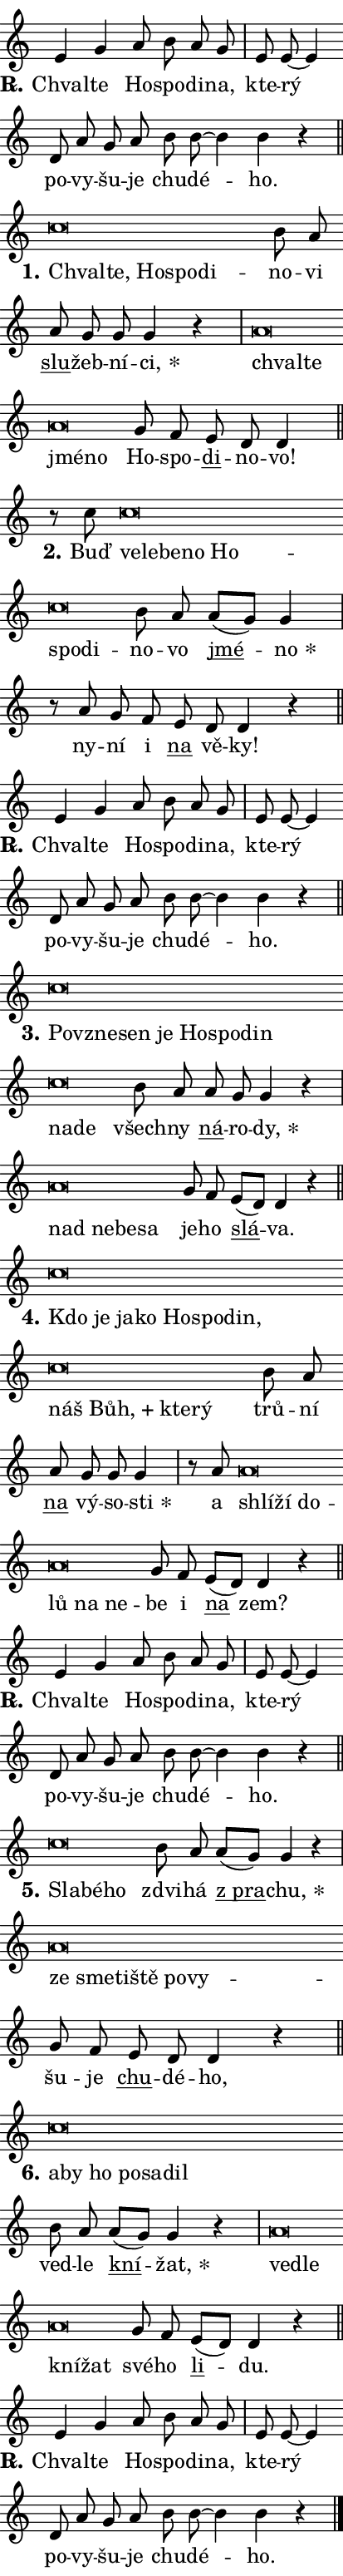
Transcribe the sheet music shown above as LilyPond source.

\version "2.22.1"
\header { tagline = "" }
\paper {
  indent = 0\cm
  top-margin = 0\cm
  right-margin = 0\cm
  bottom-margin = 0\cm
  left-margin = 0\cm
  paper-width = 7\cm
  page-breaking = #ly:one-page-breaking
  system-system-spacing.basic-distance = #11
  score-system-spacing.basic-distance = #11
  ragged-last = ##f
}


%% Author: Thomas Morley
%% https://lists.gnu.org/archive/html/lilypond-user/2020-05/msg00002.html
#(define (line-position grob)
"Returns position of @var[grob} in current system:
   @code{'start}, if at first time-step
   @code{'end}, if at last time-step
   @code{'middle} otherwise
"
  (let* ((col (ly:item-get-column grob))
         (ln (ly:grob-object col 'left-neighbor))
         (rn (ly:grob-object col 'right-neighbor))
         (col-to-check-left (if (ly:grob? ln) ln col))
         (col-to-check-right (if (ly:grob? rn) rn col))
         (break-dir-left
           (and
             (ly:grob-property col-to-check-left 'non-musical #f)
             (ly:item-break-dir col-to-check-left)))
         (break-dir-right
           (and
             (ly:grob-property col-to-check-right 'non-musical #f)
             (ly:item-break-dir col-to-check-right))))
        (cond ((eqv? 1 break-dir-left) 'start)
              ((eqv? -1 break-dir-right) 'end)
              (else 'middle))))

#(define (tranparent-at-line-position vctor)
  (lambda (grob)
  "Relying on @code{line-position} select the relevant enry from @var{vctor}.
Used to determine transparency,"
    (case (line-position grob)
      ((end) (not (vector-ref vctor 0)))
      ((middle) (not (vector-ref vctor 1)))
      ((start) (not (vector-ref vctor 2))))))

noteHeadBreakVisibility =
#(define-music-function (break-visibility)(vector?)
"Makes @code{NoteHead}s transparent relying on @var{break-visibility}"
#{
  \override NoteHead.transparent =
    #(tranparent-at-line-position break-visibility)
#})

#(define delete-ledgers-for-transparent-note-heads
  (lambda (grob)
    "Reads whether a @code{NoteHead} is transparent.
If so this @code{NoteHead} is removed from @code{'note-heads} from
@var{grob}, which is supposed to be @code{LedgerLineSpanner}.
As a result ledgers are not printed for this @code{NoteHead}"
    (let* ((nhds-array (ly:grob-object grob 'note-heads))
           (nhds-list
             (if (ly:grob-array? nhds-array)
                 (ly:grob-array->list nhds-array)
                 '()))
           ;; Relies on the transparent-property being done before
           ;; Staff.LedgerLineSpanner.after-line-breaking is executed.
           ;; This is fragile ...
           (to-keep
             (remove
               (lambda (nhd)
                 (ly:grob-property nhd 'transparent #f))
               nhds-list)))
      ;; TODO find a better method to iterate over grob-arrays, similiar
      ;; to filter/remove etc for lists
      ;; For now rebuilt from scratch
      (set! (ly:grob-object grob 'note-heads)  '())
      (for-each
        (lambda (nhd)
          (ly:pointer-group-interface::add-grob grob 'note-heads nhd))
        to-keep))))

hideNotes = {
  \noteHeadBreakVisibility #begin-of-line-visible
}
unHideNotes = {
  \noteHeadBreakVisibility #all-visible
}

% work-around for resetting accidentals
% https://lilypond.org/doc/v2.23/Documentation/notation/displaying-rhythms#unmetered-music
cadenzaMeasure = {
  \cadenzaOff
  \partial 1024 s1024
  \cadenzaOn
}

#(define-markup-command (accent layout props text) (markup?)
  "Underline accented syllable"
  (interpret-markup layout props
    #{\markup \override #'(offset . 4.3) \underline { #text }#}))

responsum = \markup \concat {
  "R" \hspace #-1.05 \path #0.1 #'((moveto 0 0.07) (lineto 0.9 0.8)) \hspace #0.05 "."
}

\layout {
    \context {
        \Staff
        \remove "Time_signature_engraver"
        \override LedgerLineSpanner.after-line-breaking = #delete-ledgers-for-transparent-note-heads
    }
    \context {
        \Voice {
            \override NoteHead.output-attributes = #'((class . "notehead"))
            \override Hairpin.height = #0.55
        }
    }
    \context {
        \Lyrics {
            \override StanzaNumber.output-attributes = #'((class . "stanzanumber"))
            \override LyricSpace.minimum-distance = #0.9
            \override LyricText.font-name = #"TeX Gyre Schola"
            \override LyricText.font-size = 1
            \override StanzaNumber.font-name = #"TeX Gyre Schola Bold"
            \override StanzaNumber.font-size = 1
        }
    }
}

% magnetic-lyrics.ily
%
%   written by
%     Jean Abou Samra <jean@abou-samra.fr>
%     Werner Lemberg <wl@gnu.org>
%
%   adapted by
%     Jiri Hon <jiri.hon@gmail.com>
%
% Version 2022-Apr-15

% https://www.mail-archive.com/lilypond-user@gnu.org/msg149350.html

#(define (Left_hyphen_pointer_engraver context)
   "Collect syllable-hyphen-syllable occurrences in lyrics and store
them in properties.  This engraver only looks to the left.  For
example, if the lyrics input is @code{foo -- bar}, it does the
following.

@itemize @bullet
@item
Set the @code{text} property of the @code{LyricHyphen} grob between
@q{foo} and @q{bar} to @code{foo}.

@item
Set the @code{left-hyphen} property of the @code{LyricText} grob with
text @q{foo} to the @code{LyricHyphen} grob between @q{foo} and
@q{bar}.
@end itemize

Use this auxiliary engraver in combination with the
@code{lyric-@/text::@/apply-@/magnetic-@/offset!} hook."
   (let ((hyphen #f)
         (text #f))
     (make-engraver
      (acknowledgers
       ((lyric-syllable-interface engraver grob source-engraver)
        (set! text grob)))
      (end-acknowledgers
       ((lyric-hyphen-interface engraver grob source-engraver)
        ;(when (not (grob::has-interface grob 'lyric-space-interface))
          (set! hyphen grob)));)
      ((stop-translation-timestep engraver)
       (when (and text hyphen)
         (ly:grob-set-object! text 'left-hyphen hyphen))
       (set! text #f)
       (set! hyphen #f)))))

#(define (lyric-text::apply-magnetic-offset! grob)
   "If the space between two syllables is less than the value in
property @code{LyricText@/.details@/.squash-threshold}, move the right
syllable to the left so that it gets concatenated with the left
syllable.

Use this function as a hook for
@code{LyricText@/.after-@/line-@/breaking} if the
@code{Left_@/hyphen_@/pointer_@/engraver} is active."
   (let ((hyphen (ly:grob-object grob 'left-hyphen #f)))
     (when hyphen
       (let ((left-text (ly:spanner-bound hyphen LEFT)))
         (when (grob::has-interface left-text 'lyric-syllable-interface)
           (let* ((common (ly:grob-common-refpoint grob left-text X))
                  (this-x-ext (ly:grob-extent grob common X))
                  (left-x-ext
                   (begin
                     ;; Trigger magnetism for left-text.
                     (ly:grob-property left-text 'after-line-breaking)
                     (ly:grob-extent left-text common X)))
                  ;; `delta` is the gap width between two syllables.
                  (delta (- (interval-start this-x-ext)
                            (interval-end left-x-ext)))
                  (details (ly:grob-property grob 'details))
                  (threshold (assoc-get 'squash-threshold details 0.2)))
             (when (< delta threshold)
               (let* (;; We have to manipulate the input text so that
                      ;; ligatures crossing syllable boundaries are not
                      ;; disabled.  For languages based on the Latin
                      ;; script this is essentially a beautification.
                      ;; However, for non-Western scripts it can be a
                      ;; necessity.
                      (lt (ly:grob-property left-text 'text))
                      (rt (ly:grob-property grob 'text))
                      (is-space (grob::has-interface hyphen 'lyric-space-interface))
                      (space (if is-space " " ""))
                      (space-markup (grob-interpret-markup grob " "))
                      (space-size (interval-length (ly:stencil-extent space-markup X)))
                      (extra-delta (if is-space space-size 0))
                      ;; Append new syllable.
                      (ltrt-space (if (and (string? lt) (string? rt))
                                (string-append lt space rt)
                                (make-concat-markup (list lt space rt))))
                      ;; Right-align `ltrt` to the right side.
                      (ltrt-space-markup (grob-interpret-markup
                               grob
                               (make-translate-markup
                                (cons (interval-length this-x-ext) 0)
                                (make-right-align-markup ltrt-space)))))
                 (begin
                   ;; Don't print `left-text`.
                   (ly:grob-set-property! left-text 'stencil #f)
                   ;; Set text and stencil (which holds all collected
                   ;; syllables so far) and shift it to the left.
                   (ly:grob-set-property! grob 'text ltrt-space)
                   (ly:grob-set-property! grob 'stencil ltrt-space-markup)
                   (ly:grob-translate-axis! grob (- (- delta extra-delta)) X))))))))))


#(define (lyric-hyphen::displace-bounds-first grob)
   ;; Make very sure this callback isn't triggered too early.
   (let ((left (ly:spanner-bound grob LEFT))
         (right (ly:spanner-bound grob RIGHT)))
     (ly:grob-property left 'after-line-breaking)
     (ly:grob-property right 'after-line-breaking)
     (ly:lyric-hyphen::print grob)))

squashThreshold = #0.4

\layout {
  \context {
    \Lyrics
    \consists #Left_hyphen_pointer_engraver
    \override LyricText.after-line-breaking =
      #lyric-text::apply-magnetic-offset!
    \override LyricHyphen.stencil = #lyric-hyphen::displace-bounds-first
    \override LyricText.details.squash-threshold = \squashThreshold
    \override LyricHyphen.minimum-distance = 0
    \override LyricHyphen.minimum-length = \squashThreshold
  }
}

squash = \override LyricText.details.squash-threshold = 9999
unSquash = \override LyricText.details.squash-threshold = \squashThreshold

left = \override LyricText.self-alignment-X = #LEFT
unLeft = \revert LyricText.self-alignment-X

starOffset = #(lambda (grob) 
                (let ((x_offset (ly:self-alignment-interface::aligned-on-x-parent grob)))
                  (if (= x_offset 0) 0 (+ x_offset 1.2))))

star = #(define-music-function (syllable)(string?)
"Append star separator at the end of a syllable"
#{
  \once \override LyricText.X-offset = #starOffset
  \lyricmode { \markup {
    #syllable
    \override #'((font-name . "TeX Gyre Schola Bold")) \hspace #0.2 \lower #0.65 \larger "*"
  } }
#})

starAccent = #(define-music-function (syllable)(string?)
"Append star separator at the end of a syllable and make accent"
#{
  \once \override LyricText.X-offset = #starOffset
  \lyricmode { \markup {
    \accent #syllable
    \override #'((font-name . "TeX Gyre Schola Bold")) \hspace #0.2 \lower #0.65 \larger "*"
  } }
#})

breath = #(define-music-function (syllable)(string?)
"Append breathing indicator at the end of a syllable"
#{
  \lyricmode { \markup { #syllable "+" } }
#})

optionalBreath = #(define-music-function (syllable)(string?)
"Append optional breathing indicator at the end of a syllable"
#{
  \lyricmode { \markup { #syllable "(+)" } }
#})


\score {
    <<
        \new Voice = "melody" { \cadenzaOn \key c \major \relative { e'4 g a8 b a g \cadenzaMeasure \bar "|" e e~ e4 \bar "" d8 a' g a \bar "" b b~ b4 b r \cadenzaMeasure \bar "||" \break }
\relative { c''\breve*1/16 \hideNotes \breve*1/16 \bar "" \breve*1/16 \bar "" \breve*1/16 \breve*1/16 \bar "" \unHideNotes b8 a \bar "" a g g g4 r \cadenzaMeasure \bar "|" a\breve*1/16 \hideNotes \breve*1/16 \bar "" \breve*1/16 \breve*1/16 \bar "" \unHideNotes g8 f \bar "" e d d4 \cadenzaMeasure \bar "||" \break }
\relative { r8 c''8 c\breve*1/16 \hideNotes \breve*1/16 \bar "" \breve*1/16 \bar "" \breve*1/16 \bar "" \breve*1/16 \bar "" \breve*1/16 \breve*1/16 \bar "" \unHideNotes b8 a \bar "" a[( g)] g4 \cadenzaMeasure \bar "|" r8 a g8 f \bar "" e d d4 r \cadenzaMeasure \bar "||" \break }
\relative { e'4 g a8 b a g \cadenzaMeasure \bar "|" e e~ e4 \bar "" d8 a' g a \bar "" b b~ b4 b r \cadenzaMeasure \bar "||" \break }
\relative { c''\breve*1/16 \hideNotes \breve*1/16 \bar "" \breve*1/16 \bar "" \breve*1/16 \bar "" \breve*1/16 \bar "" \breve*1/16 \bar "" \breve*1/16 \bar "" \breve*1/16 \breve*1/16 \bar "" \unHideNotes b8 a \bar "" a g g4 r \cadenzaMeasure \bar "|" a\breve*1/16 \hideNotes \breve*1/16 \bar "" \breve*1/16 \breve*1/16 \bar "" \unHideNotes g8 f \bar "" e[( d)] d4 r \cadenzaMeasure \bar "||" \break }
\relative { c''\breve*1/16 \hideNotes \breve*1/16 \bar "" \breve*1/16 \bar "" \breve*1/16 \bar "" \breve*1/16 \bar "" \breve*1/16 \bar "" \breve*1/16 \bar "" \breve*1/16 \bar "" \breve*1/16 \bar "" \breve*1/16 \breve*1/16 \bar "" \unHideNotes b8 a \bar "" a g g g4 \cadenzaMeasure \bar "|" r8 a8 a\breve*1/16 \hideNotes \breve*1/16 \bar "" \breve*1/16 \bar "" \breve*1/16 \bar "" \breve*1/16 \breve*1/16 \bar "" \unHideNotes g8 f \bar "" e[( d)] d4 r \cadenzaMeasure \bar "||" \break }
\relative { e'4 g a8 b a g \cadenzaMeasure \bar "|" e e~ e4 \bar "" d8 a' g a \bar "" b b~ b4 b r \cadenzaMeasure \bar "||" \break }
\relative { c''\breve*1/16 \hideNotes \breve*1/16 \breve*1/16 \bar "" \unHideNotes b8 a \bar "" a[( g)] g4 r \cadenzaMeasure \bar "|" a\breve*1/16 \hideNotes \breve*1/16 \bar "" \breve*1/16 \bar "" \breve*1/16 \bar "" \breve*1/16 \breve*1/16 \bar "" \unHideNotes g8 f \bar "" e d d4 r \cadenzaMeasure \bar "||" \break }
\relative { c''\breve*1/16 \hideNotes \breve*1/16 \bar "" \breve*1/16 \bar "" \breve*1/16 \bar "" \breve*1/16 \breve*1/16 \bar "" \unHideNotes b8 a \bar "" a[( g)] g4 r \cadenzaMeasure \bar "|" a\breve*1/16 \hideNotes \breve*1/16 \bar "" \breve*1/16 \breve*1/16 \bar "" \unHideNotes g8 f \bar "" e[( d)] d4 r \cadenzaMeasure \bar "||" \break }
\relative { e'4 g a8 b a g \cadenzaMeasure \bar "|" e e~ e4 \bar "" d8 a' g a \bar "" b b~ b4 b r \cadenzaMeasure \bar "||" \break } \bar "|." }
        \new Lyrics \lyricsto "melody" { \lyricmode { \set stanza = \responsum
Chval -- te Ho -- spo -- di -- na, kte -- rý po -- vy -- šu -- je chu -- dé -- ho.
\set stanza = "1."
\left Chval -- \squash te, Ho -- spo -- di -- \unLeft \unSquash no -- vi \markup \accent slu -- žeb -- ní -- \star ci, \left chval -- \squash te jmé -- no \unLeft \unSquash Ho -- spo -- \markup \accent di -- no -- vo!
\set stanza = "2."
Buď \left ve -- \squash le -- be -- no Ho -- spo -- di -- \unLeft \unSquash no -- vo \markup \accent jmé -- \star no ny -- ní i \markup \accent na vě -- ky!
\set stanza = \responsum
Chval -- te Ho -- spo -- di -- na, kte -- rý po -- vy -- šu -- je chu -- dé -- ho.
\set stanza = "3."
\left Po -- \squash vzne -- sen je Ho -- spo -- din na -- de \unLeft \unSquash všech -- ny \markup \accent ná -- ro -- \star dy, \left nad \squash ne -- be -- sa \unLeft \unSquash je -- ho \markup \accent slá -- va.
\set stanza = "4."
\left Kdo \squash je ja -- ko Ho -- spo -- din, náš \breath "Bůh," kte -- rý \unLeft \unSquash trů -- ní \markup \accent na vý -- so -- \star sti a \left shlí -- \squash ží do -- lů na ne -- \unLeft \unSquash be i \markup \accent na zem?
\set stanza = \responsum
Chval -- te Ho -- spo -- di -- na, kte -- rý po -- vy -- šu -- je chu -- dé -- ho.
\set stanza = "5."
\left Sla -- \squash bé -- ho \unLeft \unSquash zdvi -- há \markup \accent "z pra" -- \star chu, \left ze \squash sme -- ti -- ště po -- vy -- \unLeft \unSquash šu -- je \markup \accent chu -- dé -- ho,
\set stanza = "6."
\left a -- \squash by ho po -- sa -- dil \unLeft \unSquash ved -- le \markup \accent kní -- \star žat, \left ved -- \squash le kní -- žat \unLeft \unSquash své -- ho \markup \accent li -- du.
\set stanza = \responsum
Chval -- te Ho -- spo -- di -- na, kte -- rý po -- vy -- šu -- je chu -- dé -- ho. } }
    >>
    \layout {}
}
